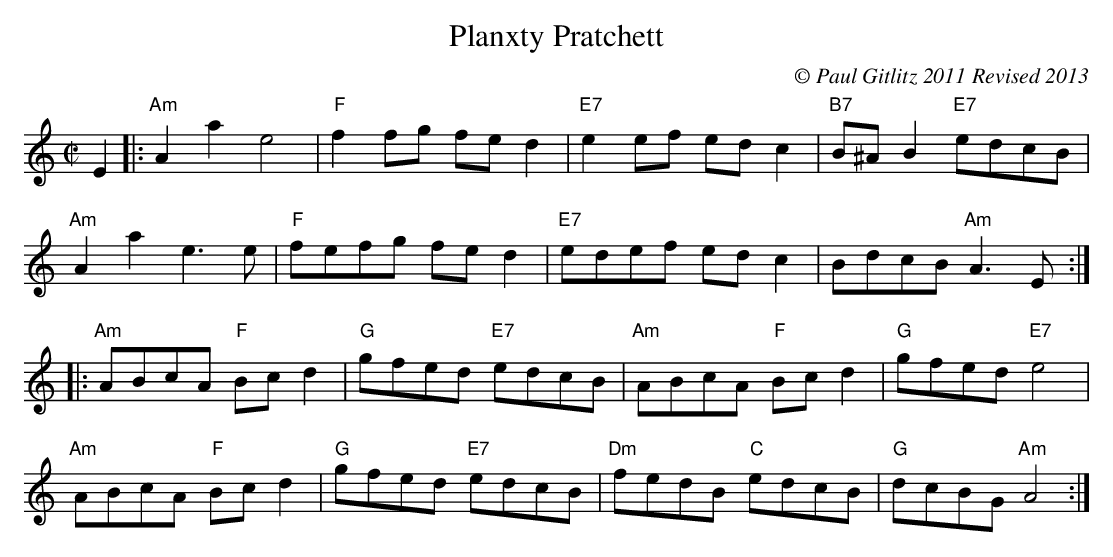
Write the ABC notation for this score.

X:1
T:Planxty Pratchett
M:C|
C:© Paul Gitlitz 2011 Revised 2013
K:Am
E2|:"Am"A2a2e4|"F"f2fg fed2|"E7"e2ef edc2|"B7"B^AB2 "E7"edcB|!
"Am"A2a2e3e|"F"fefg fed2|"E7"edef edc2|BdcB "Am"A3E:|!
|:"Am"ABcA "F"Bcd2|"G"gfed "E7"edcB|"Am"ABcA "F"Bcd2|"G"gfed "E7"e4|!
"Am"ABcA "F"Bcd2|"G"gfed "E7"edcB|"Dm"fedB "C"edcB|"G"dcBG "Am"A4:|]
